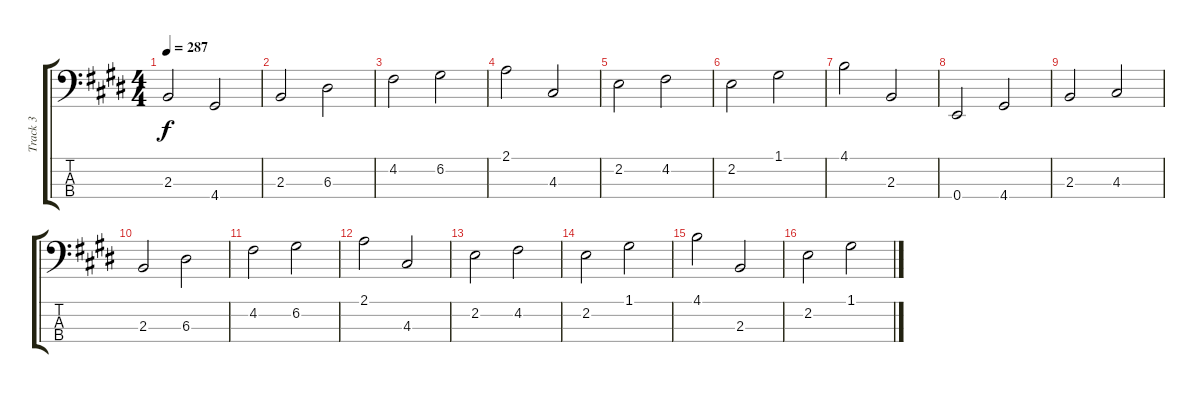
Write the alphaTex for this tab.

\track ("Track 3" "Track 3") {instrument electricbassfinger}
\staff {score tabs}
\tuning (G2 D2 A1 E1) {hide}
\ts (4 4)
\tempo 287
\clef f4
\ks c#minor
2.3.2{dy f} 4.4.2 |
2.3.2 6.3.2 |
4.2.2 6.2.2 |
2.1.2 4.3.2 |
2.2.2 4.2.2 |
2.2.2 1.1.2 |
4.1.2 2.3.2 |
0.4.2 4.4.2 |
2.3.2 4.3.2 |
2.3.2 6.3.2 |
4.2.2 6.2.2 |
2.1.2 4.3.2 |
2.2.2 4.2.2 |
2.2.2 1.1.2 |
4.1.2 2.3.2 |
2.2.2 1.1.2
